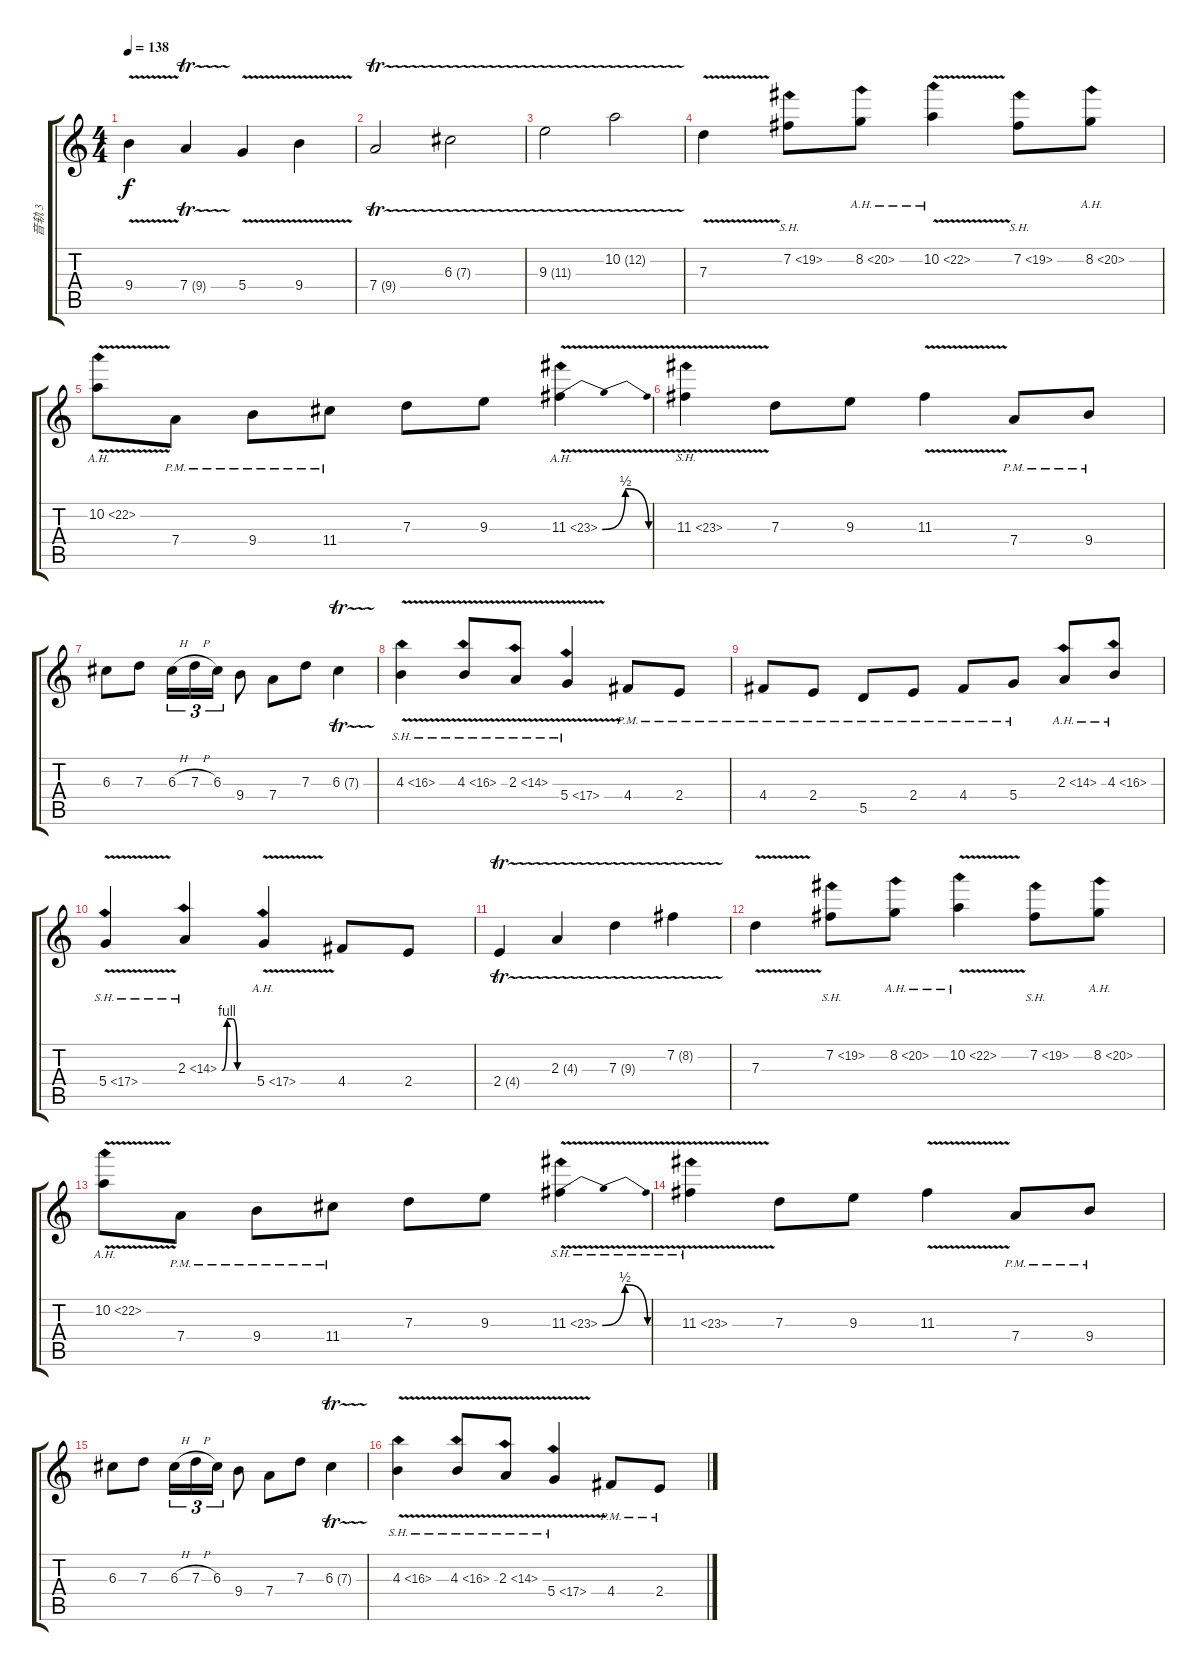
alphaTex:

\track ("音轨 3" "音轨 3") {instrument distortionguitar}
\staff {score tabs}
\tuning (E4 B3 G3 D3 A2 E2) {hide}
\ts (4 4)
\tempo 138
\clef g2
\ks c
9.4{v}.4{dy f} 7.4{tr (9 32)}.4 5.4{v}.4 9.4{v}.4 |
7.4{tr (9 16)}.2 6.3{tr (7 16)}.2{txt ""} |
9.3{tr (11 16)}.2 10.2{tr (12 16)}.2 |
7.3{v}.4 7.2{sh 12}.8 8.2{ah 12}.8 10.2{ah 12 v}.4 7.2{sh 12}.8 8.2{ah 12}.8 |
10.2{ah 12 v}.8 7.4{pm}.8 9.4{pm}.8 11.4{pm}.8 7.3.8 9.3.8 11.3{be (bendrelease 0 0 30 2 45 2 60 0) ah 12 v}.4 |
11.3{sh 12 v}.4{txt ""} 7.3.8 9.3.8 11.3{v}.4 7.4{pm}.8 9.4{pm}.8 |
6.3.8 7.3.8 6.3{h}.16{tu (3 2)} 7.3{h}.16{tu (3 2)} 6.3.16{tu (3 2)} 9.4.8 7.4.8 7.3.8 6.3{tr (7 16)}.4 |
4.3{sh 12 v}.4 4.3{sh 12 v}.8 2.3{sh 12 v}.8 5.4{sh 12 v}.4 4.4{pm}.8 2.4{pm}.8 |
4.4{pm}.8 2.4{pm}.8 5.5{pm}.8 2.4{pm}.8 4.4{pm}.8 5.4{pm}.8 2.3{ah 12}.8 4.3{ah 12}.8 |
5.4{sh 12 v}.4 2.3{be (custom 0 0 10 4 20 4 30 0 60 0) sh 12}.4 5.4{ah 12 v}.4 4.4.8 2.4.8 |
2.4{tr (4 16)}.4 2.3{tr (4 16)}.4 7.3{tr (9 16)}.4 7.2{tr (8 16)}.4 |
7.3{v}.4 7.2{sh 12}.8 8.2{ah 12}.8 10.2{ah 12 v}.4 7.2{sh 12}.8 8.2{ah 12}.8 |
10.2{ah 12 v}.8 7.4{pm}.8 9.4{pm}.8 11.4{pm}.8 7.3.8 9.3.8 11.3{be (bendrelease 0 0 30 2 45 2 60 0) sh 12 v}.4 |
11.3{sh 12 v}.4 7.3.8 9.3.8 11.3{v}.4 7.4{pm}.8 9.4{pm}.8 |
6.3.8 7.3.8 6.3{h}.16{tu (3 2)} 7.3{h}.16{tu (3 2)} 6.3.16{tu (3 2)} 9.4.8 7.4.8 7.3.8 6.3{tr (7 16)}.4 |
4.3{sh 12 v}.4 4.3{sh 12 v}.8 2.3{sh 12 v}.8 5.4{sh 12 v}.4 4.4{pm}.8 2.4{pm}.8
